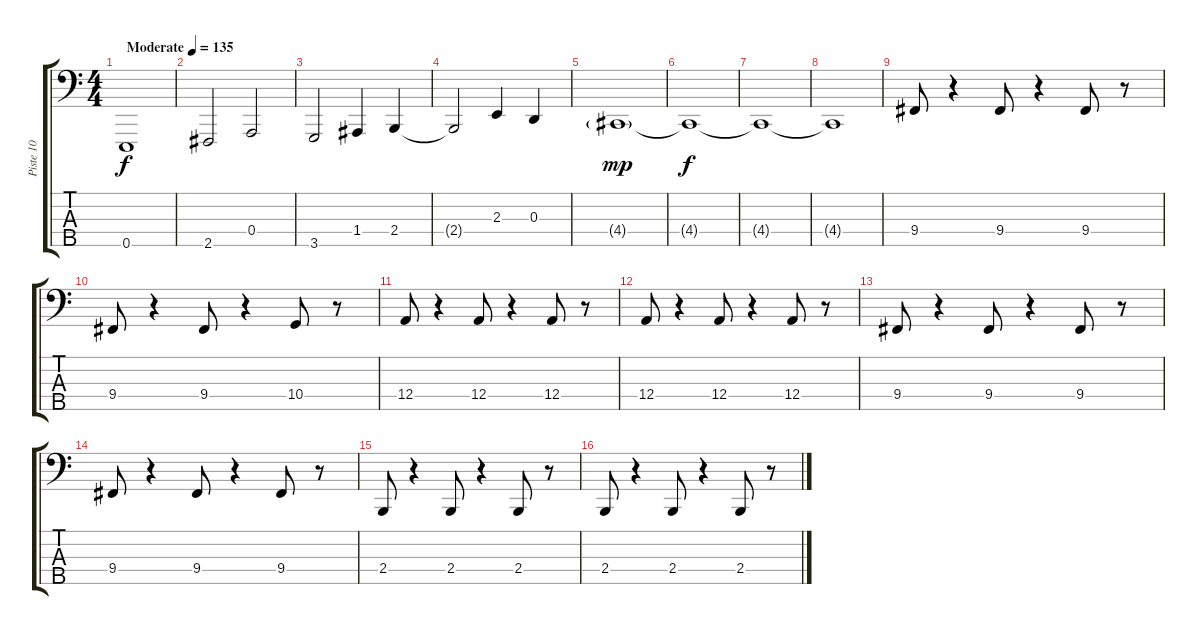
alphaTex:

\track ("Piste 10" "Piste 10") {instrument cello}
\staff {score tabs}
\tuning (B2 G2 D2 A1 E1) {hide}
\ts (4 4)
\tempo (135 "Moderate")
\clef f4
\ks c
0.5.1{dy f instrument cello} |
2.5.2 0.4.2 |
3.5.2 1.4.4 2.4.4 |
2.4{t}.2 2.3.4 0.3.4 |
4.4{g}.1{dy mp} |
4.4{t}.1{dy f} |
4.4{t}.1 |
4.4{t}.1 |
9.4.8 r.4 9.4.8 r.4 9.4.8 r.8 |
9.4.8 r.4 9.4.8 r.4 10.4.8 r.8 |
12.4.8 r.4 12.4.8 r.4 12.4.8 r.8 |
12.4.8 r.4 12.4.8 r.4 12.4.8 r.8 |
9.4.8 r.4 9.4.8 r.4 9.4.8 r.8 |
9.4.8 r.4 9.4.8 r.4 9.4.8 r.8 |
2.4.8 r.4 2.4.8 r.4 2.4.8 r.8 |
2.4.8 r.4 2.4.8 r.4 2.4.8 r.8
